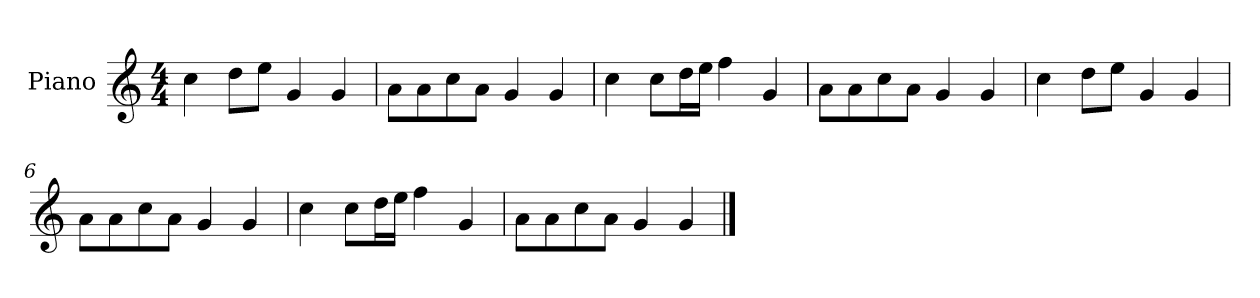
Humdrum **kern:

**kern
*part1
*staff1
*I"Piano
*I'P-no
*clefG2
*k[]
*M4/4
*MM90
=1
4cc\
8dd\L
8ee\J
4g/
4g/
=2
8a\L
8a\
8cc\
8a\J
4g/
4g/
=3
4cc\
8cc\L
16dd\L
16ee\JJ
4ff\
4g/
=4
8a\L
8a\
8cc\
8a\J
4g/
4g/
=5
4cc\
8dd\L
8ee\J
4g/
4g/
=6
8a\L
8a\
8cc\
8a\J
4g/
4g/
!!LO:LB:g=z
=7
4cc\
8cc\L
16dd\L
16ee\JJ
4ff\
4g/
=8
8a\L
8a\
8cc\
8a\J
4g/
4g/
==
*-
